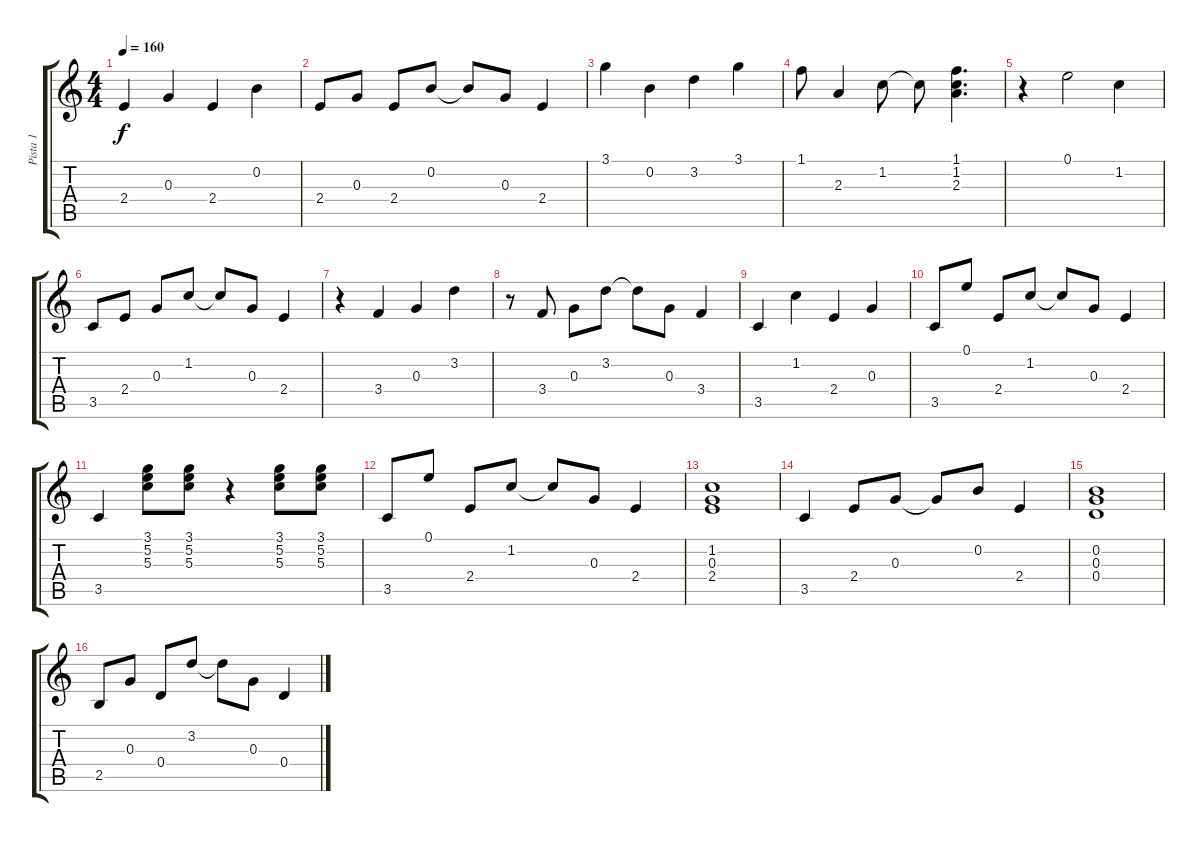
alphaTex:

\track ("Pista 1" "Pista 1") {instrument acousticguitarnylon}
\staff {score tabs}
\tuning (E4 B3 G3 D3 A2 E2) {hide}
\ts (4 4)
\tempo 160
\clef g2
\ks c
2.4.4{dy f} 0.3.4 2.4.4 0.2.4 |
2.4.8 0.3.8 2.4.8 0.2.8 0.2{t}.8 0.3.8 2.4.4 |
3.1.4 0.2.4 3.2.4 3.1.4 |
1.1.8 2.3.4 1.2.8 1.2{t}.8 (1.1 1.2 2.3).4{d} |
r.4 0.1.2 1.2.4 |
3.5.8 2.4.8 0.3.8 1.2.8 1.2{t}.8 0.3.8 2.4.4 |
r.4 3.4.4 0.3.4 3.2.4 |
r.8 3.4.8 0.3.8 3.2.8 3.2{t}.8 0.3.8 3.4.4 |
3.5.4 1.2.4 2.4.4 0.3.4 |
3.5.8 0.1.8 2.4.8 1.2.8 1.2{t}.8 0.3.8 2.4.4 |
3.5.4 (3.1 5.2 5.3).8 (3.1 5.2 5.3).8 r.4 (3.1 5.2 5.3).8 (3.1 5.2 5.3).8 |
3.5.8 0.1.8 2.4.8 1.2.8 1.2{t}.8 0.3.8 2.4.4 |
(1.2 0.3 2.4).1 |
3.5.4 2.4.8 0.3.8 0.3{t}.8 0.2.8 2.4.4 |
(0.2 0.3 0.4).1 |
2.5.8 0.3.8 0.4.8 3.2.8 3.2{t}.8 0.3.8 0.4.4
